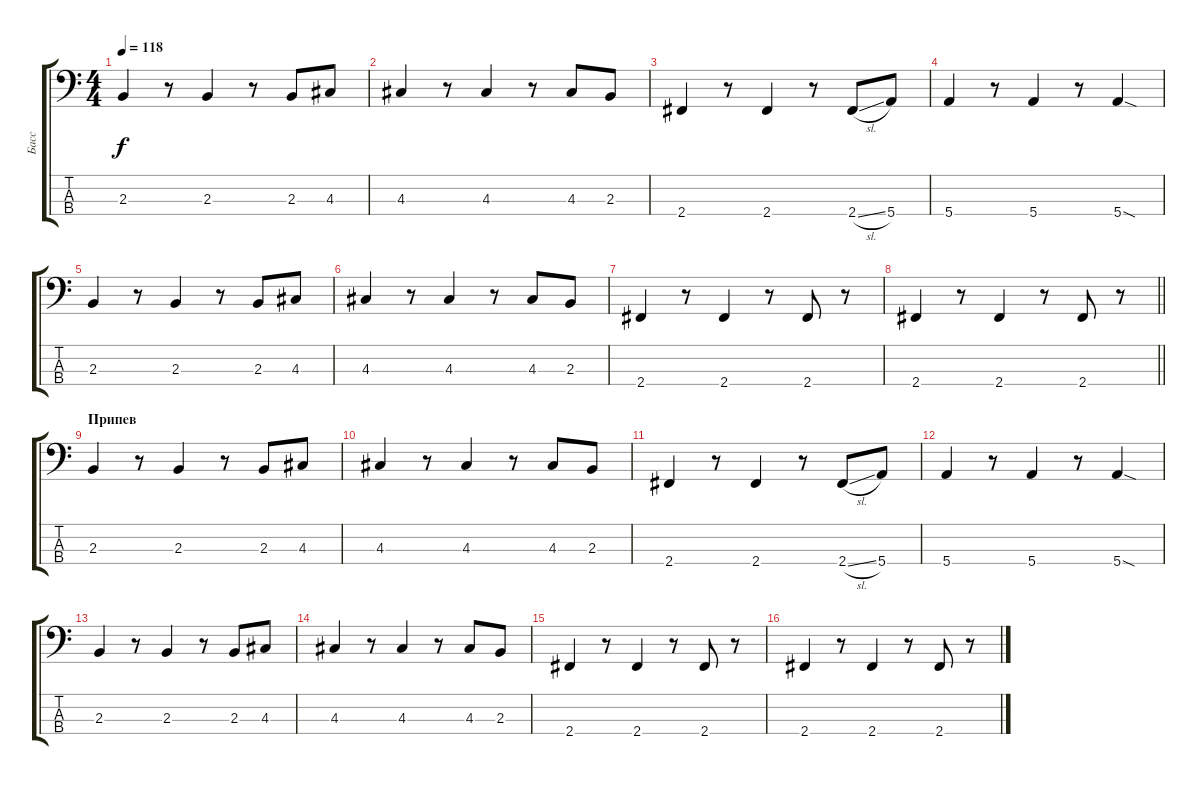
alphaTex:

\track ("Басс" "Басс") {instrument electricbassfinger}
\staff {score tabs}
\tuning (G2 D2 A1 E1) {hide}
\ts (4 4)
\tempo 118
\clef f4
\ks c
2.3.4{dy f} r.8 2.3.4 r.8 2.3.8 4.3.8 |
4.3.4 r.8 4.3.4 r.8 4.3.8 2.3.8 |
2.4.4 r.8 2.4.4 r.8 2.4{sl}.8 5.4.8 |
5.4.4 r.8 5.4.4 r.8 5.4{sod}.4 |
2.3.4 r.8 2.3.4 r.8 2.3.8 4.3.8 |
4.3.4 r.8 4.3.4 r.8 4.3.8 2.3.8 |
2.4.4 r.8 2.4.4 r.8 2.4.8 r.8 |
\barLineRight lightlight
2.4.4 r.8 2.4.4 r.8 2.4.8 r.8 |
\section ("" "Припев")
2.3.4 r.8 2.3.4 r.8 2.3.8 4.3.8 |
4.3.4 r.8 4.3.4 r.8 4.3.8 2.3.8 |
2.4.4 r.8 2.4.4 r.8 2.4{sl}.8 5.4.8 |
5.4.4 r.8 5.4.4 r.8 5.4{sod}.4 |
2.3.4 r.8 2.3.4 r.8 2.3.8 4.3.8 |
4.3.4 r.8 4.3.4 r.8 4.3.8 2.3.8 |
2.4.4 r.8 2.4.4 r.8 2.4.8 r.8 |
2.4.4 r.8 2.4.4 r.8 2.4.8 r.8
